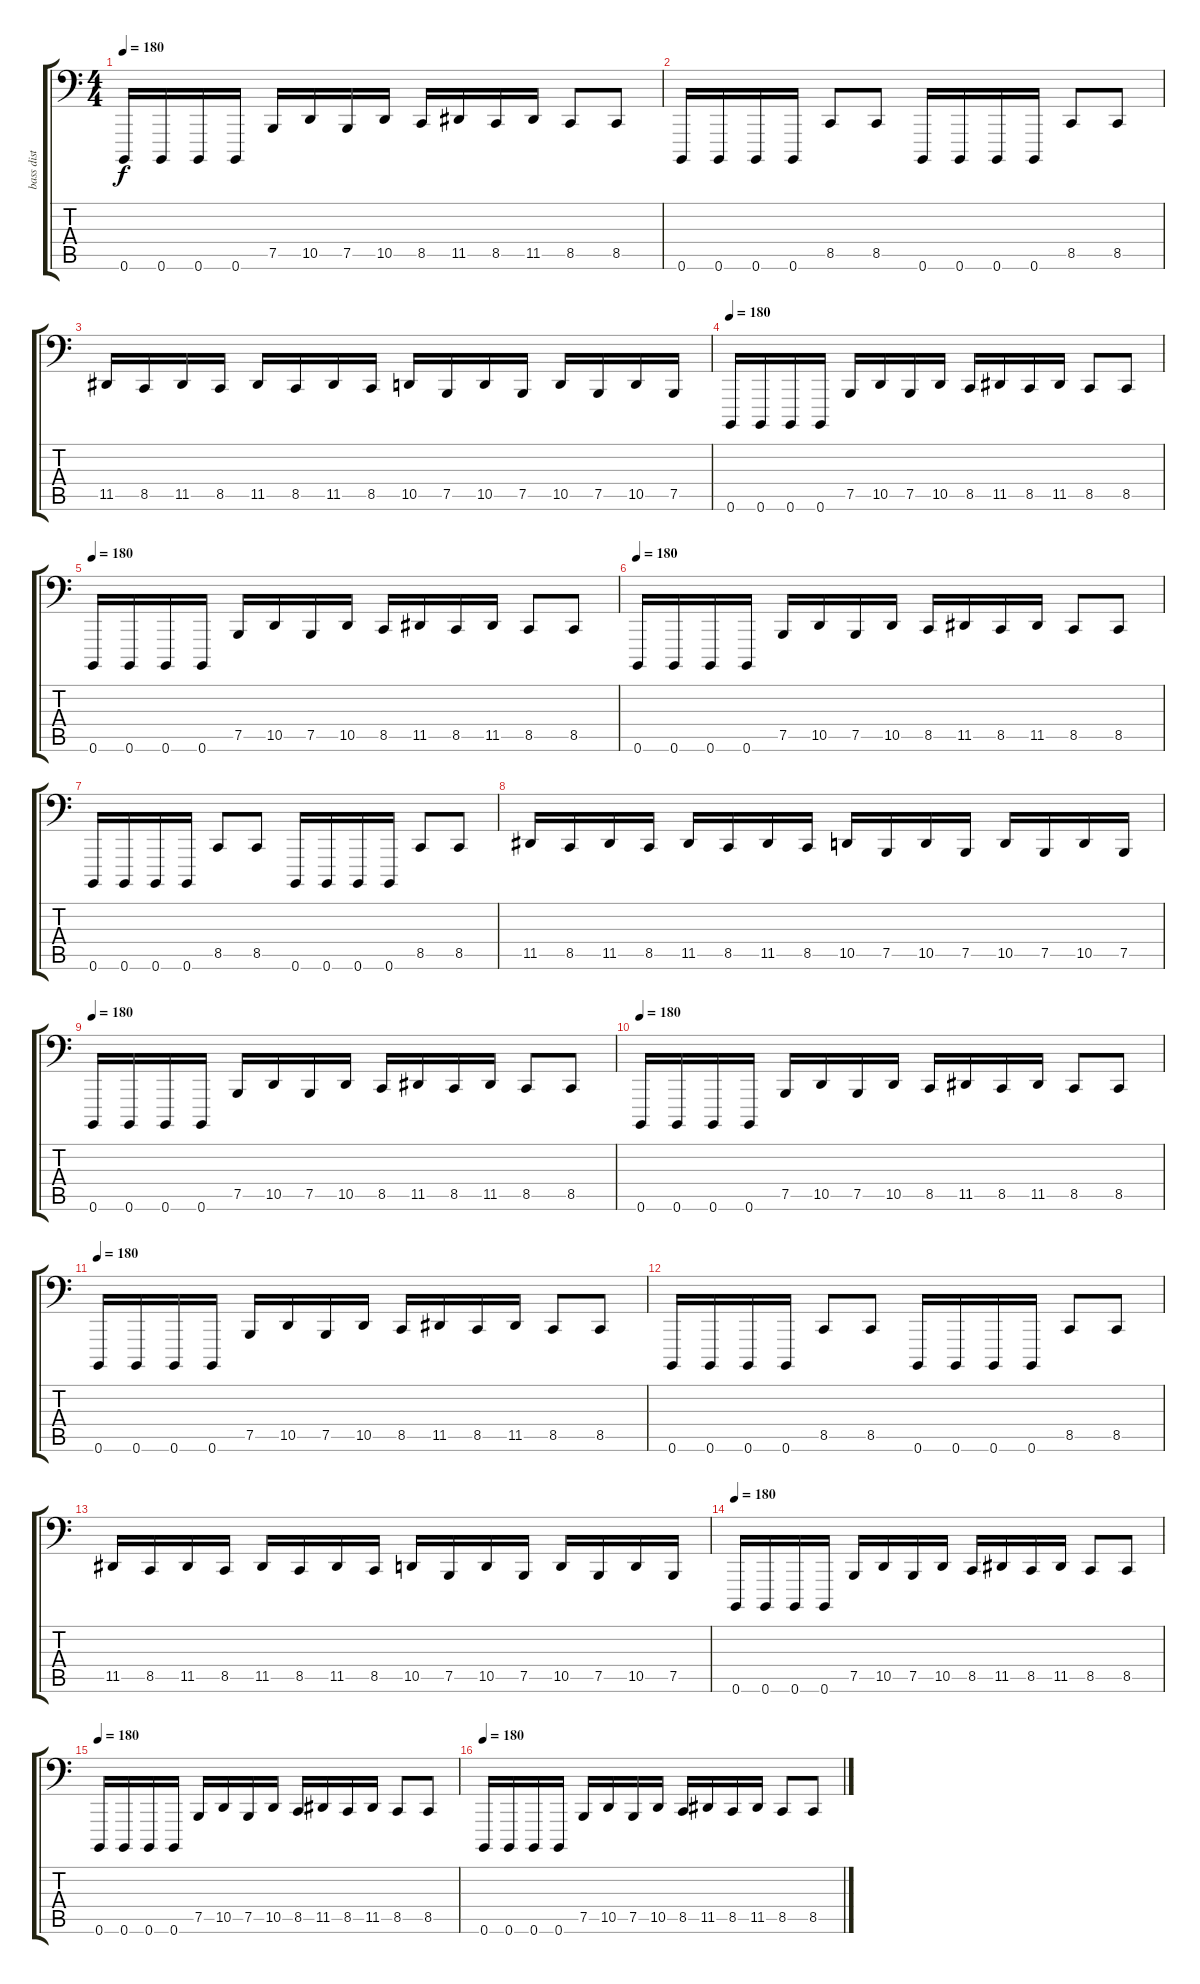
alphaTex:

\track ("bass dist" "bass dist") {instrument lead2sawtooth}
\staff {score tabs}
\tuning (B2 Gb2 D2 A1 E1 B0) {hide}
\ts (4 4)
\tempo 180
\clef f4
\ks c
0.6.16{dy f} 0.6.16 0.6.16 0.6.16 7.5.16 10.5.16 7.5.16 10.5.16 8.5.16 11.5.16 8.5.16 11.5.16 8.5.8 8.5.8 |
0.6.16 0.6.16 0.6.16 0.6.16 8.5.8 8.5.8 0.6.16 0.6.16 0.6.16 0.6.16 8.5.8 8.5.8 |
11.5.16 8.5.16 11.5.16 8.5.16 11.5.16 8.5.16 11.5.16 8.5.16 10.5.16 7.5.16 10.5.16 7.5.16 10.5.16 7.5.16 10.5.16 7.5.16 |
\tempo 180
0.6.16 0.6.16 0.6.16 0.6.16 7.5.16 10.5.16 7.5.16 10.5.16 8.5.16 11.5.16 8.5.16 11.5.16 8.5.8 8.5.8 |
\tempo 180
0.6.16 0.6.16 0.6.16 0.6.16 7.5.16 10.5.16 7.5.16 10.5.16 8.5.16 11.5.16 8.5.16 11.5.16 8.5.8 8.5.8 |
\tempo 180
0.6.16 0.6.16 0.6.16 0.6.16 7.5.16 10.5.16 7.5.16 10.5.16 8.5.16 11.5.16 8.5.16 11.5.16 8.5.8 8.5.8 |
0.6.16 0.6.16 0.6.16 0.6.16 8.5.8 8.5.8 0.6.16 0.6.16 0.6.16 0.6.16 8.5.8 8.5.8 |
11.5.16 8.5.16 11.5.16 8.5.16 11.5.16 8.5.16 11.5.16 8.5.16 10.5.16 7.5.16 10.5.16 7.5.16 10.5.16 7.5.16 10.5.16 7.5.16 |
\tempo 180
0.6.16 0.6.16 0.6.16 0.6.16 7.5.16 10.5.16 7.5.16 10.5.16 8.5.16 11.5.16 8.5.16 11.5.16 8.5.8 8.5.8 |
\tempo 180
0.6.16 0.6.16 0.6.16 0.6.16 7.5.16 10.5.16 7.5.16 10.5.16 8.5.16 11.5.16 8.5.16 11.5.16 8.5.8 8.5.8 |
\tempo 180
0.6.16 0.6.16 0.6.16 0.6.16 7.5.16 10.5.16 7.5.16 10.5.16 8.5.16 11.5.16 8.5.16 11.5.16 8.5.8 8.5.8 |
0.6.16 0.6.16 0.6.16 0.6.16 8.5.8 8.5.8 0.6.16 0.6.16 0.6.16 0.6.16 8.5.8 8.5.8 |
11.5.16 8.5.16 11.5.16 8.5.16 11.5.16 8.5.16 11.5.16 8.5.16 10.5.16 7.5.16 10.5.16 7.5.16 10.5.16 7.5.16 10.5.16 7.5.16 |
\tempo 180
0.6.16 0.6.16 0.6.16 0.6.16 7.5.16 10.5.16 7.5.16 10.5.16 8.5.16 11.5.16 8.5.16 11.5.16 8.5.8 8.5.8 |
\tempo 180
0.6.16 0.6.16 0.6.16 0.6.16 7.5.16 10.5.16 7.5.16 10.5.16 8.5.16 11.5.16 8.5.16 11.5.16 8.5.8 8.5.8 |
\tempo 180
0.6.16 0.6.16 0.6.16 0.6.16 7.5.16 10.5.16 7.5.16 10.5.16 8.5.16 11.5.16 8.5.16 11.5.16 8.5.8 8.5.8
